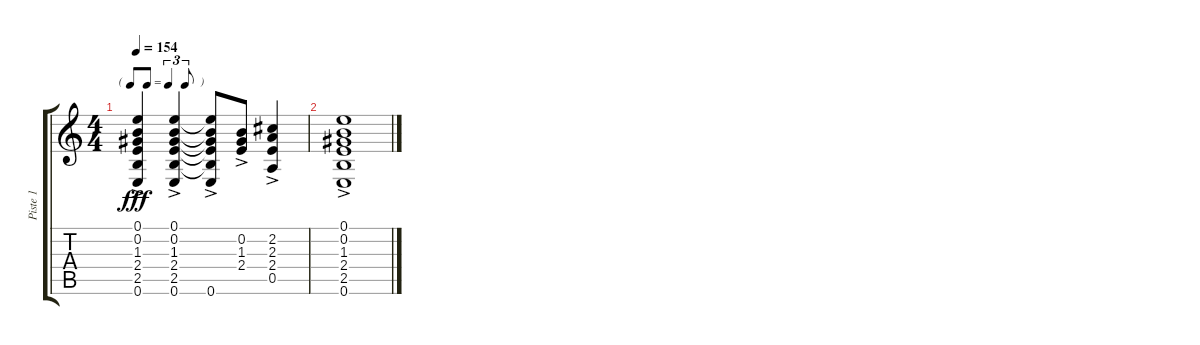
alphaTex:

\track ("Piste 1" "Piste 1") {instrument acousticguitarsteel}
\staff {score tabs}
\tuning (E4 B3 G3 D3 A2 E2) {hide}
\ts (4 4)
\tf triplet8th
\tempo 154
\clef g2
\ks c
(0.1{ac} 0.2{ac} 1.3{ac} 2.4{ac} 2.5{ac} 0.6{ac}).4{dy fff} (0.1{ac} 0.2{ac} 1.3{ac} 2.4{ac} 2.5{ac} 0.6{ac}).4 (0.1{t} 0.2{t} 1.3{t} 2.4{t} 2.5{t} 0.6{ac}).8 (0.2{ac} 1.3{ac} 2.4{ac}).8 (2.2{ac} 2.3{ac} 2.4{ac} 0.5{ac}).4 |
(0.1{ac} 0.2{ac} 1.3{ac} 2.4{ac} 2.5{ac} 0.6{ac}).1
